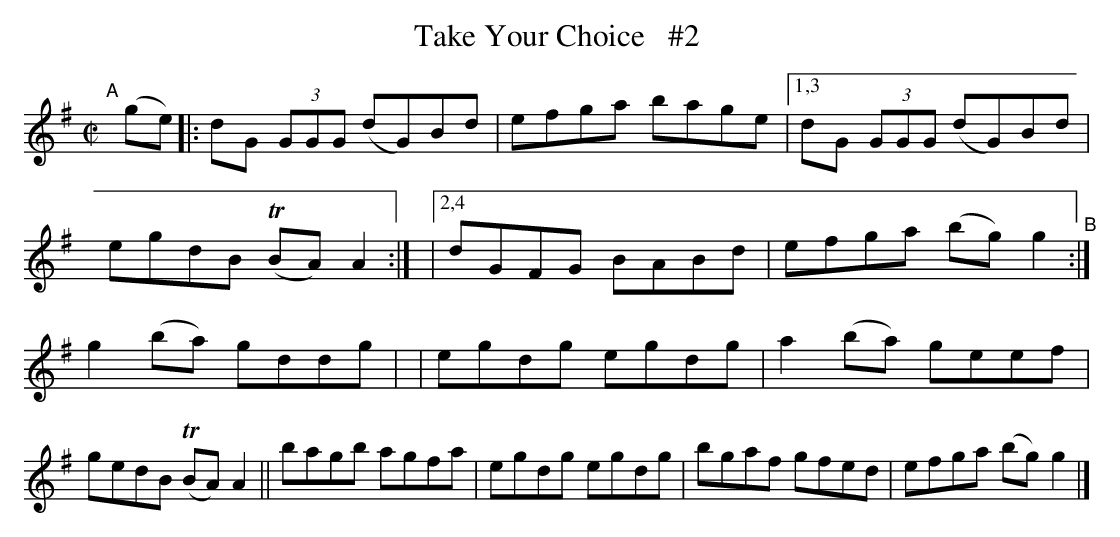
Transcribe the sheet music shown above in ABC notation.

X:1
T: Take Your Choice   #2
M: C|
L: 1/8
K: G
"^A"[|](ge) \
|: dG (3GGG (dG)Bd | efga bage |\
[1,3 dG (3GGG (dG)Bd | egdB (TBA)A2 :|\
|[2,4 dGFG BABd | efga (bg)g2 "^B":| g2(ba) gddg |\
| egdg egdg | a2(ba) geef | gedB (TBA)A2 \
|| bagb agfa | egdg egdg | bgaf gfed | efga (bg)g2 |]
